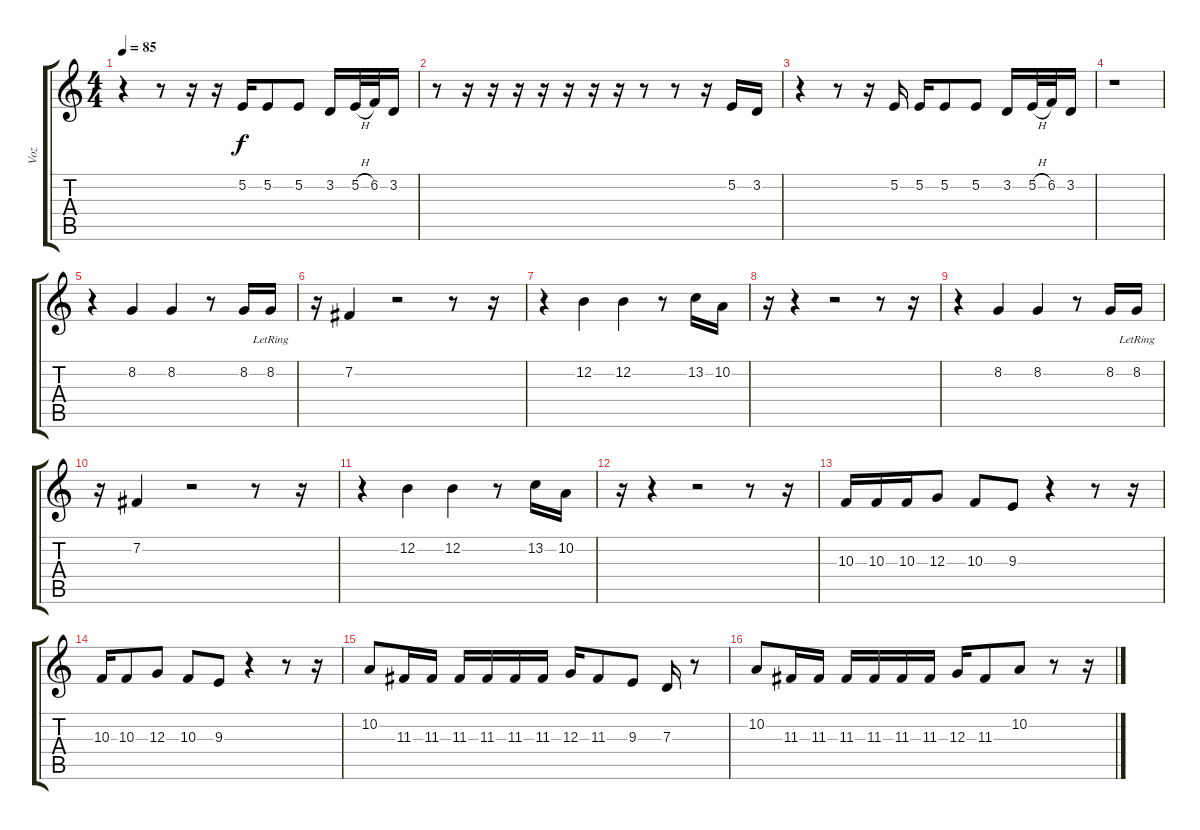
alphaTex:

\track ("Voz" "Voz") {instrument stringensemble1}
\staff {score tabs}
\tuning (E4 B3 G3 D3 A2 E2) {hide}
\ts (4 4)
\tempo 85
\clef g2
\ks c
r.4{dy f} r.8 r.16 r.16 5.2.16 5.2.8 5.2.8 3.2.16 5.2{h}.32 6.2.32 3.2.16 |
r.8 r.16 r.16 r.16 r.16 r.16 r.16 r.16 r.8 r.8 r.16 5.2.16 3.2.16 |
r.4 r.8 r.16 5.2.16 5.2.16 5.2.8 5.2.8 3.2.16 5.2{h}.32 6.2.32 3.2.16 |
r.1 |
r.4 8.2.4 8.2.4 r.8 8.2.16 8.2{lr}.16 |
r.16 7.2.4 r.2 r.8 r.16 |
r.4 12.2.4 12.2.4 r.8 13.2.16 10.2.16 |
r.16 r.4 r.2 r.8 r.16 |
r.4 8.2.4 8.2.4 r.8 8.2.16 8.2{lr}.16 |
r.16 7.2.4 r.2 r.8 r.16 |
r.4 12.2.4 12.2.4 r.8 13.2.16 10.2.16 |
r.16 r.4 r.2 r.8 r.16 |
10.3.16 10.3.16 10.3.16 12.3.8 10.3.8 9.3.8 r.4 r.8 r.16 |
10.3.16 10.3.8 12.3.8 10.3.8 9.3.8 r.4 r.8 r.16 |
10.2.8 11.3.16 11.3.16 11.3.16 11.3.16 11.3.16 11.3.16 12.3.16 11.3.8 9.3.8 7.3.16 r.8 |
10.2.8 11.3.16 11.3.16 11.3.16 11.3.16 11.3.16 11.3.16 12.3.16 11.3.8 10.2.8 r.8 r.16
